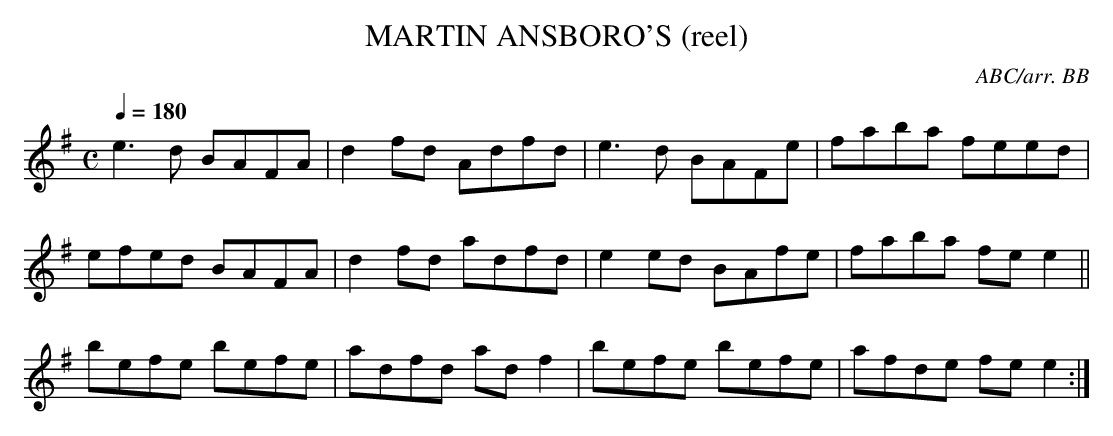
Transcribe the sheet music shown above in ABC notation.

X:1
T:MARTIN ANSBORO'S (reel)
C:ABC/arr. BB
Q:1/4=180
M:C
L:1/8
K:Em
e3d BAFA|d2fd Adfd|e3d BAFe|faba feed|
efed BAFA|d2fd adfd|e2ed BAfe|faba fee2||
befe befe|adfd adf2|befe befe|afde fee2:|
